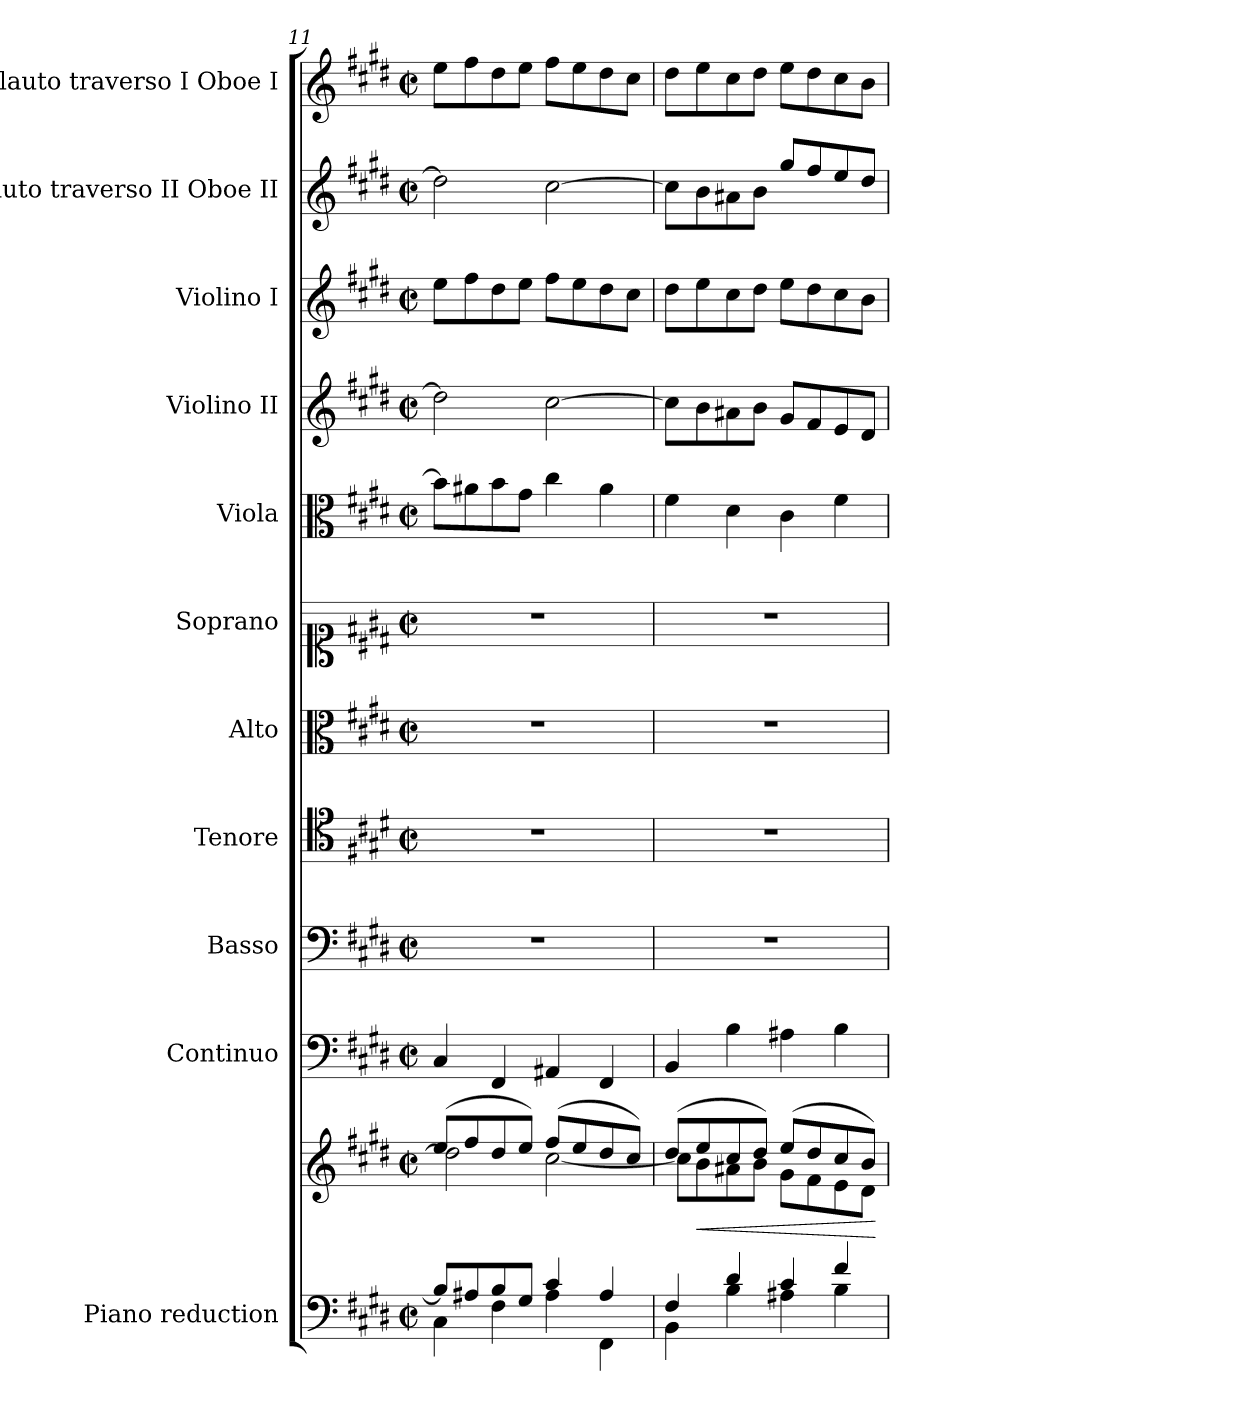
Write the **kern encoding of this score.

**kern	**kern	**dynam	**kern	**kern	**kern	**kern	**kern	**kern	**kern	**kern	**kern	**kern
*part11	*part11	*part11	*part10	*part9	*part8	*part7	*part6	*part5	*part4	*part3	*part2	*part1
*staff12	*staff11	*staff11/12	*staff10	*staff9	*staff8	*staff7	*staff6	*staff5	*staff4	*staff3	*staff2	*staff1
*I"Piano reduction	*	*	*I"Continuo	*I"Basso	*I"Tenore	*I"Alto	*I"Soprano	*I"Viola	*I"Violino II	*I"Violino I	*I"Flauto traverso II Oboe II	*I"Flauto traverso I Oboe I
*I'Pno	*	*	*	*	*	*	*	*	*	*	*I'Ob	*I'Ob
*clefF4	*clefG2	*	*clefF4	*clefF4	*clefC4	*clefC3	*clefC1	*clefC3	*clefG2	*clefG2	*clefG2	*clefG2
*k[f#c#g#d#]	*k[f#c#g#d#]	*	*k[f#c#g#d#]	*k[f#c#g#d#]	*k[f#c#g#d#]	*k[f#c#g#d#]	*k[f#c#g#d#]	*k[f#c#g#d#]	*k[f#c#g#d#]	*k[f#c#g#d#]	*k[f#c#g#d#]	*k[f#c#g#d#]
*M2/2	*M2/2	*	*M2/2	*M2/2	*M2/2	*M2/2	*M2/2	*M2/2	*M2/2	*M2/2	*M2/2	*M2/2
*met(c|)	*met(c|)	*	*met(c|)	*met(c|)	*met(c|)	*met(c|)	*met(c|)	*met(c|)	*met(c|)	*met(c|)	*met(c|)	*met(c|)
=11	=11	=11	=11	=11	=11	=11	=11	=11	=11	=11	=11	=11
*^	*^	*	*	*	*	*	*	*	*	*	*	*
8B/L]	4C#\	(8ee/L	2dd#\]	.	4C#/	1r	1r	1r	1r	8b\L]	2dd#\]	8ee\L	2dd#\]	8ee\L
8A#X/	.	8ff#/	.	.	.	.	.	.	.	8a#X\	.	8ff#\	.	8ff#\
8B/	4F#\	8dd#/	.	.	4FF#/	.	.	.	.	8b\	.	8dd#\	.	8dd#\
8G#/J	.	8ee/J)	.	.	.	.	.	.	.	8g#\J	.	8ee\J	.	8ee\J
4c#/	4A#\	(8ff#/L	[2cc#\	.	4AA#X/	.	.	.	.	4cc#\	[2cc#\	8ff#\L	[2cc#\	8ff#\L
.	.	8ee/	.	.	.	.	.	.	.	.	.	8ee\	.	8ee\
4A#/	4FF#\	8dd#/	.	.	4FF#/	.	.	.	.	4a#\	.	8dd#\	.	8dd#\
.	.	8cc#/J)	.	.	.	.	.	.	.	.	.	8cc#\J	.	8cc#\J
=12	=12	=12	=12	=12	=12	=12	=12	=12	=12	=12	=12	=12	=12	=12
4F#/	4BB\	(8dd#/L	8cc#\L]	.	4BB/	1r	1r	1r	1r	4f#\	8cc#\L]	8dd#\L	8cc#\L]	8dd#\L
!	!	!	!	!LO:HP:b	!	!	!	!	!	!	!	!	!	!
.	.	8ee/	8b\	<	.	.	.	.	.	.	8b\	8ee\	8b\	8ee\
4d#/	4B\	8cc#/	8a#X\	.	4B\	.	.	.	.	4d#\	8a#X\	8cc#\	8a#X\	8cc#\
.	.	8dd#/J)	8b\J	.	.	.	.	.	.	.	8b\J	8dd#\J	8b\J	8dd#\J
4c#/	4A#X\	(8ee/L	8g#\L	.	4A#X\	.	.	.	.	4c#\	8g#/L	8ee\L	8gg#/L	8ee\L
.	.	8dd#/	8f#\	.	.	.	.	.	.	.	8f#/	8dd#\	8ff#/	8dd#\
4f#/	4B\	8cc#/	8e\	.	4B\	.	.	.	.	4f#\	8e/	8cc#\	8ee/	8cc#\
.	.	8b/J)	8d#\J	.	.	.	.	.	.	.	8d#/J	8b\J	8dd#/J	8b\J
*v	*v	*	*	*	*	*	*	*	*	*	*	*	*	*
*	*v	*v	*	*	*	*	*	*	*	*	*	*	*
.	.	[	.	.	.	.	.	.	.	.	.	.
=	=	=	=	=	=	=	=	=	=	=	=	=
*-	*-	*-	*-	*-	*-	*-	*-	*-	*-	*-	*-	*-
